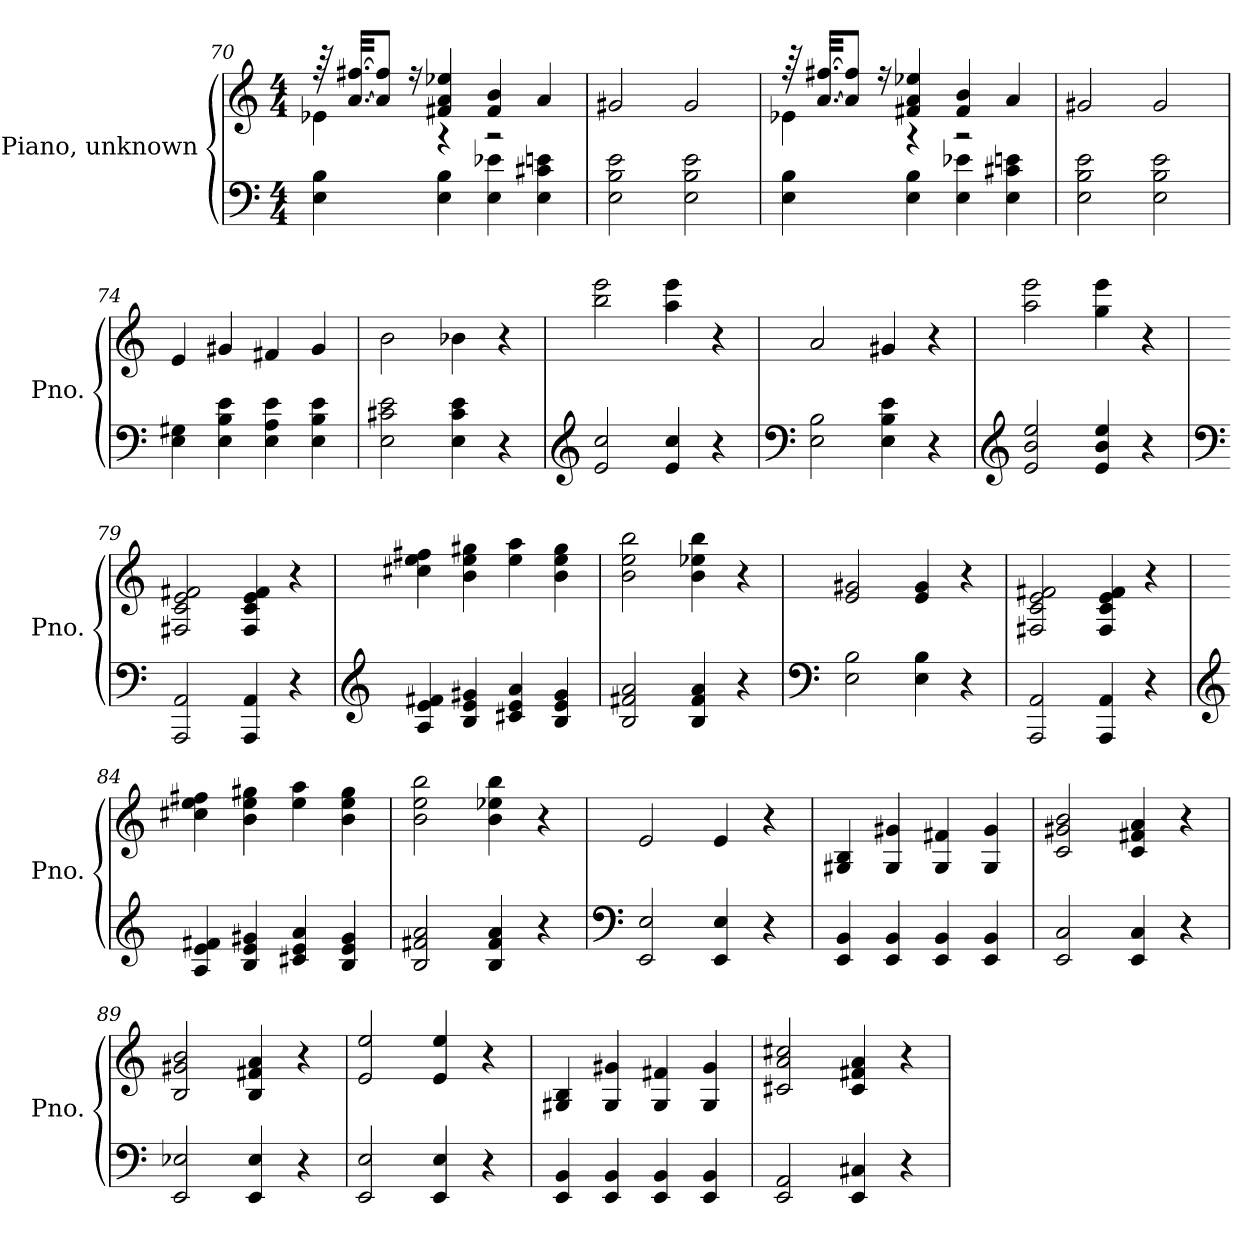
**kern	**kern
*part1	*part1
*staff2	*staff1
*I"Piano, unknown	*
*I'Pno.	*
!!LO:PB:g=z
*clefF4	*clefG2
*k[]	*k[]
*M4/4	*M4/4
=70	=70
*	*^
4E\ 4B\	64r	4e-X\
.	[32.a/ [32.ff#X/KKL	.
.	8a/] 8ff#/]J	.
.	16r	.
4E\ 4B\	4f#X/ 4a/ 4ee-X/	4r
4E\ 4e-X\	4f#/ 4b/	2r
4E\ 4c#X\ 4en\	4a/	.
*	*v	*v
=71	=71
2E\ 2B\ 2e\	2g#X/
2E\ 2B\ 2e\	2g#/
=72	=72
*	*^
4E\ 4B\	64r	4e-X\
.	[32.a/ [32.ff#X/KKL	.
.	8a/] 8ff#/]J	.
.	16r	.
4E\ 4B\	4f#X/ 4a/ 4ee-X/	4r
4E\ 4e-X\	4f#/ 4b/	2r
4E\ 4c#X\ 4en\	4a/	.
*	*v	*v
=73	=73
2E\ 2B\ 2e\	2g#X/
2E\ 2B\ 2e\	2g#/
=74	=74
4E\ 4G#X\	4e/
4E\ 4B\ 4e\	4g#X/
4E\ 4A\ 4e\	4f#X/
4E\ 4B\ 4e\	4g#/
=75	=75
2E\ 2c#X\ 2e\	2b\
4E\ 4c#\ 4e\	4b-X\
4r	4r
!!LO:LB:g=z
=76	=76
*clefG2	*
2e/ 2cc/	2bb\ 2eee\
4e/ 4cc/	4aa\ 4eee\
4r	4r
=77	=77
*clefF4	*
2E\ 2B\	2a/
4E\ 4B\ 4e\	4g#X/
4r	4r
=78	=78
*clefG2	*
2e/ 2b/ 2ee/	2aa\ 2eee\
4e/ 4b/ 4ee/	4gg\ 4eee\
4r	4r
=79	=79
*clefF4	*
2AAA/ 2AA/	2F#X/ 2c/ 2e/ 2f#X/
4AAA/ 4AA/	4F#/ 4c/ 4e/ 4f#/
4r	4r
=80	=80
*clefG2	*
4A/ 4e/ 4f#X/	4cc#X\ 4ee\ 4ff#X\
4B/ 4e/ 4g#X/	4b\ 4ee\ 4gg#X\
4c#X/ 4e/ 4a/	4ee\ 4aa\
4B/ 4e/ 4g#/	4b\ 4ee\ 4gg#\
=81	=81
2B/ 2f#X/ 2a/	2b\ 2ee\ 2bb\
4B/ 4f#/ 4a/	4b\ 4ee-X\ 4bb\
4r	4r
=82	=82
*clefF4	*
2E\ 2B\	2e/ 2g#X/
4E\ 4B\	4e/ 4g#/
4r	4r
!!LO:LB:g=z
=83	=83
2AAA/ 2AA/	2F#X/ 2c/ 2e/ 2f#X/
4AAA/ 4AA/	4F#/ 4c/ 4e/ 4f#/
4r	4r
=84	=84
*clefG2	*
4A/ 4e/ 4f#X/	4cc#X\ 4ee\ 4ff#X\
4B/ 4e/ 4g#X/	4b\ 4ee\ 4gg#X\
4c#X/ 4e/ 4a/	4ee\ 4aa\
4B/ 4e/ 4g#/	4b\ 4ee\ 4gg#\
=85	=85
2B/ 2f#X/ 2a/	2b\ 2ee\ 2bb\
4B/ 4f#/ 4a/	4b\ 4ee-X\ 4bb\
4r	4r
=86	=86
*clefF4	*
2EE/ 2E/	2e/
4EE/ 4E/	4e/
4r	4r
=87	=87
4EE/ 4BB/	4G#X/ 4B/
4EE/ 4BB/	4G#/ 4g#X/
4EE/ 4BB/	4G#/ 4f#X/
4EE/ 4BB/	4G#/ 4g#/
=88	=88
2EE/ 2C/	2c/ 2g#X/ 2b/
4EE/ 4C/	4c/ 4f#X/ 4a/
4r	4r
=89	=89
2EE/ 2E-X/	2B/ 2g#X/ 2b/
4EE/ 4E-/	4B/ 4f#X/ 4a/
4r	4r
!!LO:LB:g=z
=90	=90
2EE/ 2E/	2e/ 2ee/
4EE/ 4E/	4e/ 4ee/
4r	4r
=91	=91
4EE/ 4BB/	4G#X/ 4B/
4EE/ 4BB/	4G#/ 4g#X/
4EE/ 4BB/	4G#/ 4f#X/
4EE/ 4BB/	4G#/ 4g#/
=92	=92
2EE/ 2AA/	2c#X/ 2a/ 2cc#X/
4EE/ 4C#X/	4c#/ 4f#X/ 4a/
4r	4r
=	=
*-	*-
